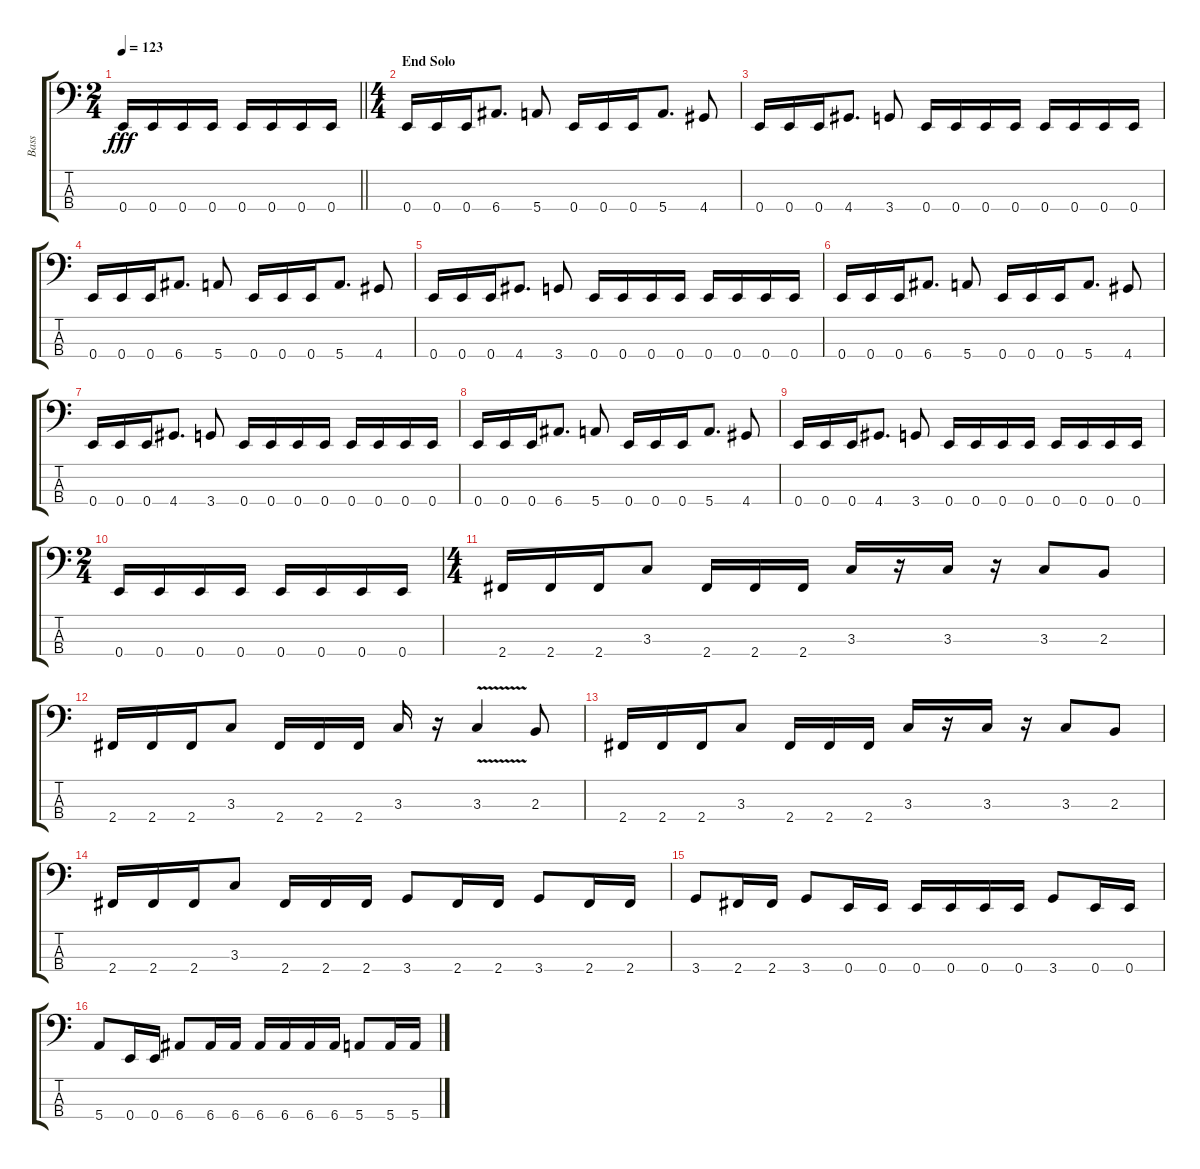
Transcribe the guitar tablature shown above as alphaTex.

\track ("Bass" "Bass") {instrument electricbassfinger}
\staff {score tabs}
\tuning (G2 D2 A1 E1) {hide}
\ts (2 4)
\tempo 123
\clef f4
\barLineRight lightlight
\ks c
0.4.16{dy fff} 0.4.16 0.4.16 0.4.16 0.4.16 0.4.16 0.4.16 0.4.16 |
\ts (4 4)
\section ("" "End Solo")
0.4.16 0.4.16 0.4.16 6.4.8{d} 5.4.8 0.4.16 0.4.16 0.4.16 5.4.8{d} 4.4.8 |
0.4.16 0.4.16 0.4.16 4.4.8{d} 3.4.8 0.4.16 0.4.16 0.4.16 0.4.16 0.4.16 0.4.16 0.4.16 0.4.16 |
0.4.16 0.4.16 0.4.16 6.4.8{d} 5.4.8 0.4.16 0.4.16 0.4.16 5.4.8{d} 4.4.8 |
0.4.16 0.4.16 0.4.16 4.4.8{d} 3.4.8 0.4.16 0.4.16 0.4.16 0.4.16 0.4.16 0.4.16 0.4.16 0.4.16 |
0.4.16 0.4.16 0.4.16 6.4.8{d} 5.4.8 0.4.16 0.4.16 0.4.16 5.4.8{d} 4.4.8 |
0.4.16 0.4.16 0.4.16 4.4.8{d} 3.4.8 0.4.16 0.4.16 0.4.16 0.4.16 0.4.16 0.4.16 0.4.16 0.4.16 |
0.4.16 0.4.16 0.4.16 6.4.8{d} 5.4.8 0.4.16 0.4.16 0.4.16 5.4.8{d} 4.4.8 |
0.4.16 0.4.16 0.4.16 4.4.8{d} 3.4.8 0.4.16 0.4.16 0.4.16 0.4.16 0.4.16 0.4.16 0.4.16 0.4.16 |
\ts (2 4)
0.4.16 0.4.16 0.4.16 0.4.16 0.4.16 0.4.16 0.4.16 0.4.16 |
\ts (4 4)
2.4.16 2.4.16 2.4.16 3.3.8 2.4.16 2.4.16 2.4.16 3.3.16 r.16 3.3.16 r.16 3.3.8 2.3.8 |
2.4.16 2.4.16 2.4.16 3.3.8 2.4.16 2.4.16 2.4.16 3.3.16 r.16 3.3{v}.4 2.3.8 |
2.4.16 2.4.16 2.4.16 3.3.8 2.4.16 2.4.16 2.4.16 3.3.16 r.16 3.3.16 r.16 3.3.8 2.3.8 |
2.4.16 2.4.16 2.4.16 3.3.8 2.4.16 2.4.16 2.4.16 3.4.8 2.4.16 2.4.16 3.4.8 2.4.16 2.4.16 |
3.4.8 2.4.16 2.4.16 3.4.8 0.4.16 0.4.16 0.4.16 0.4.16 0.4.16 0.4.16 3.4.8 0.4.16 0.4.16 |
5.4.8 0.4.16 0.4.16 6.4.8 6.4.16 6.4.16 6.4.16 6.4.16 6.4.16 6.4.16 5.4.8 5.4.16 5.4.16
